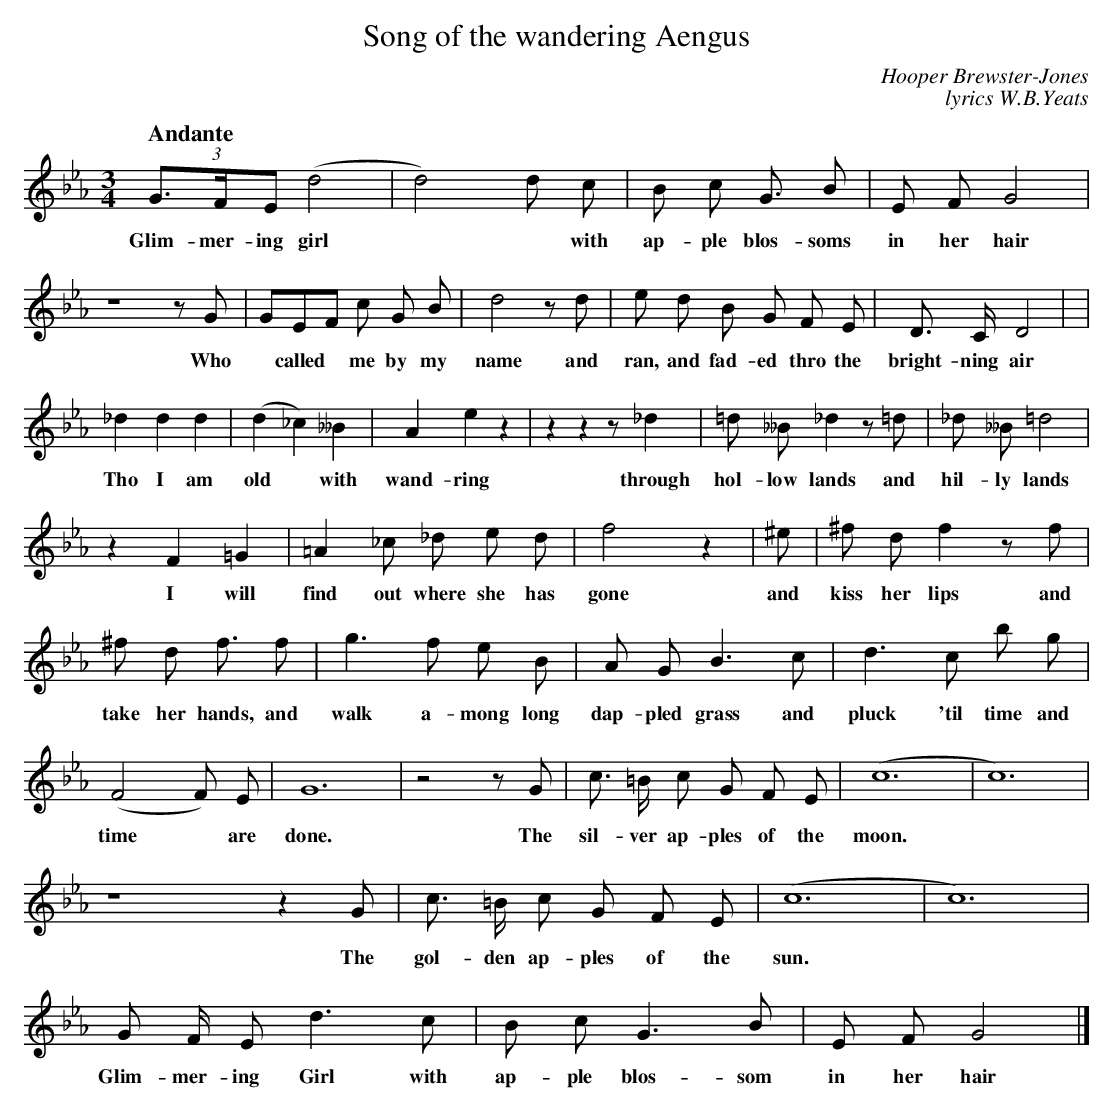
X:1
T:Song of the wandering Aengus
C:Hooper Brewster-Jones
C:lyrics W.B.Yeats
L:1/4
M:3/4
Q:"Andante"
V:1 clef=treble octave=0
K:Eb
[I: MIDI=program 42](3G3/4F/4E/2 (d2 | d2) d/ c/ | B/ c/ G3/4 B/|E/ F/G2 |
w:Glim-mer-ing girl**with ap-ple blos-soms in her hair
z4z/ G/|G/E/F/ c/ G/ B/ | d2z/ d/ | e/ d/ B/ G/ F/ E/ |D3/4 C/4 D2 | |
w:Who *called* me by my name and ran, and fad-ed thro the bright-ning air
_d d d | (d _c) __B | A ez | zzz/_d|=d/ __B/ _d z/=d/ | _d/ __B/=d2 |
w:Tho I am old* with wand-ring through hol-low lands and hil-ly lands
zF=G | =A_c/ _d/ e/ d/ | f2z | ^e/|^f/ d/ fz/ f/ |
w:I will find out where she has gone and kiss her lips and
^f/ d/ f3/4 f/|g3/2 f/ e/ B/ | A/ G/ B3/2 c/ | d3/2 c/ b/ g/ |
w:take her hands, and walk a-mong long dap-pled grass and pluck 'til time and
(F2F/) E/ | G6|z2 z/G/ | c3/4 =B/4 c/ G/ F/ E/ | (c6|c6)|
w:time *are done. The sil-ver ap-ples of the moon.
z4 z G/|c3/4 =B/4 c/ G/ F/ E/ | (c6|c6)|
w: The gol-den ap-ples of the sun.
G/ F/4 E/ d3/2 c/|B/ c/ G3/2 B/ | E/ F/ G2 |]
w:Glim-mer-ing Girl with ap-ple blos-som in her hair
